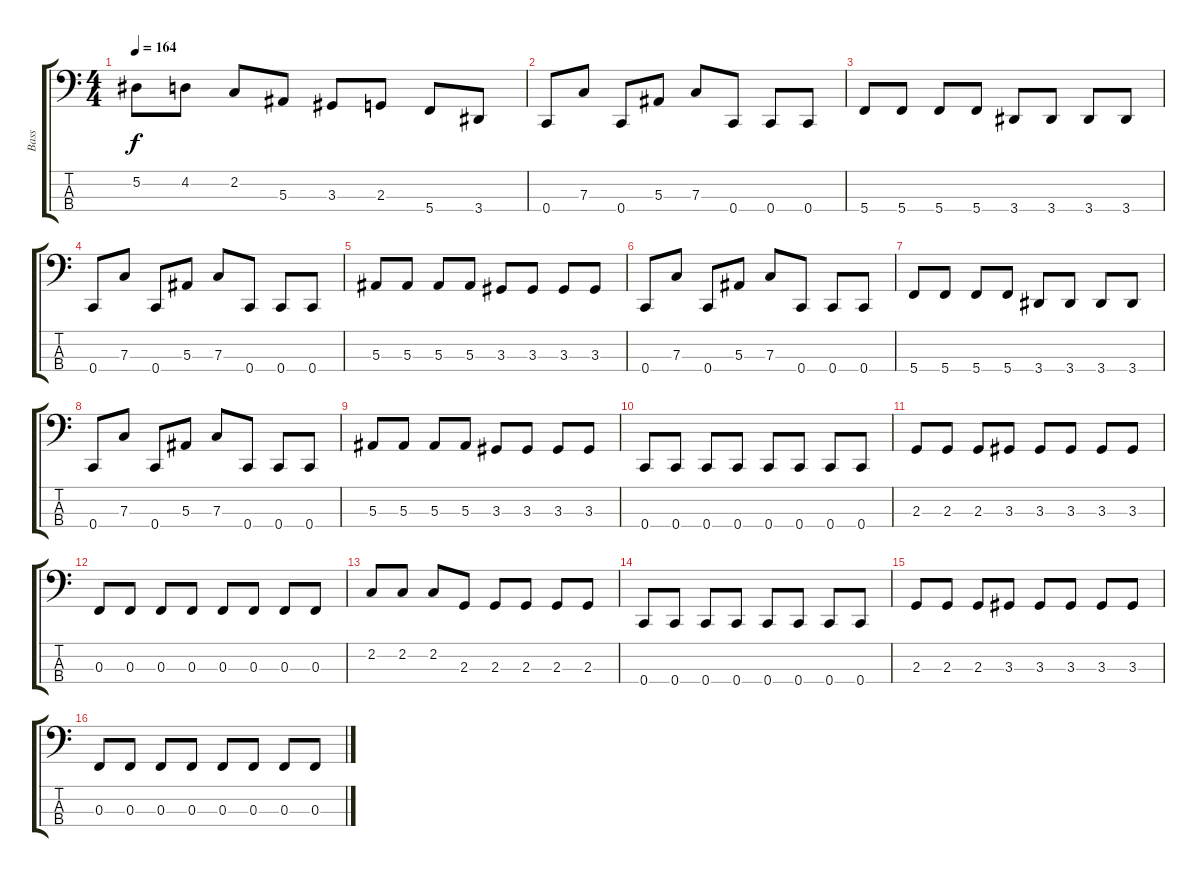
\track ("Bass" "Bass") {instrument slapbass1}
\staff {score tabs}
\tuning (Eb2 Bb1 F1 C1) {hide}
\ts (4 4)
\tempo 164
\clef f4
\ks c
5.2.8{dy f} 4.2.8 2.2.8 5.3.8 3.3.8 2.3.8 5.4.8 3.4.8 |
0.4.8 7.3.8 0.4.8 5.3.8 7.3.8 0.4.8 0.4.8 0.4.8 |
5.4.8 5.4.8 5.4.8 5.4.8 3.4.8 3.4.8 3.4.8 3.4.8 |
0.4.8 7.3.8 0.4.8 5.3.8 7.3.8 0.4.8 0.4.8 0.4.8 |
5.3.8 5.3.8 5.3.8 5.3.8 3.3.8 3.3.8 3.3.8 3.3.8 |
0.4.8 7.3.8 0.4.8 5.3.8 7.3.8 0.4.8 0.4.8 0.4.8 |
5.4.8 5.4.8 5.4.8 5.4.8 3.4.8 3.4.8 3.4.8 3.4.8 |
0.4.8 7.3.8 0.4.8 5.3.8 7.3.8 0.4.8 0.4.8 0.4.8 |
5.3.8 5.3.8 5.3.8 5.3.8 3.3.8 3.3.8 3.3.8 3.3.8 |
0.4.8 0.4.8 0.4.8 0.4.8 0.4.8 0.4.8 0.4.8 0.4.8 |
2.3.8 2.3.8 2.3.8 3.3.8 3.3.8 3.3.8 3.3.8 3.3.8 |
0.3.8 0.3.8 0.3.8 0.3.8 0.3.8 0.3.8 0.3.8 0.3.8 |
2.2.8 2.2.8 2.2.8 2.3.8 2.3.8 2.3.8 2.3.8 2.3.8 |
0.4.8 0.4.8 0.4.8 0.4.8 0.4.8 0.4.8 0.4.8 0.4.8 |
2.3.8 2.3.8 2.3.8 3.3.8 3.3.8 3.3.8 3.3.8 3.3.8 |
0.3.8 0.3.8 0.3.8 0.3.8 0.3.8 0.3.8 0.3.8 0.3.8
